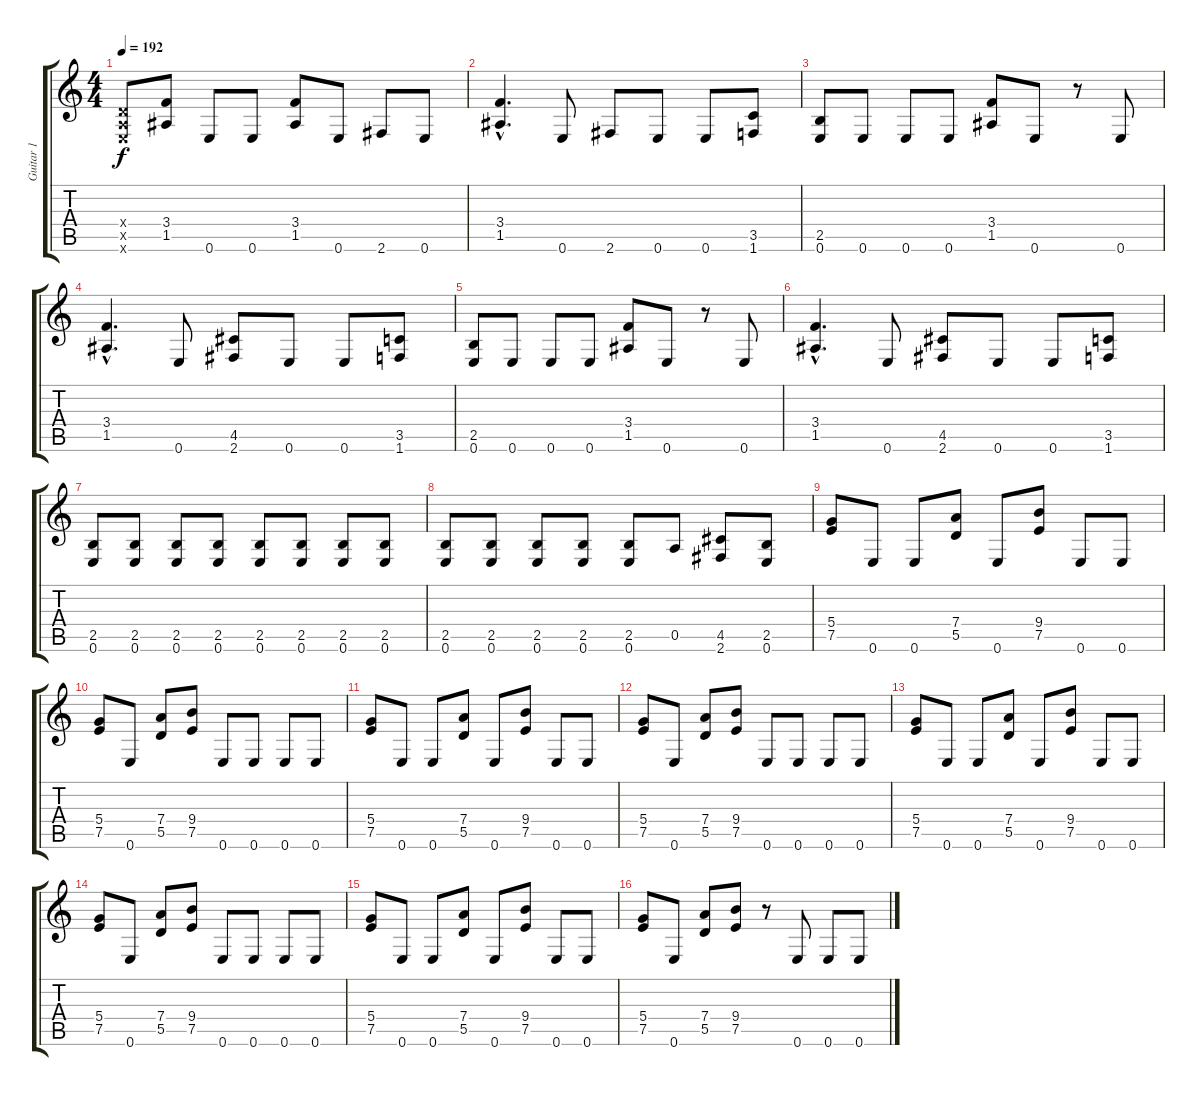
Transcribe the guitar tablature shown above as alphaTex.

\track ("Guitar 1" "Guitar 1") {instrument distortionguitar}
\staff {score tabs}
\tuning (E4 B3 G3 D3 A2 E2) {hide}
\ts (4 4)
\tempo 192
\clef g2
\ks c
(0.4{x} 0.5{x} 0.6{x}).8{dy f} (3.4 1.5).8 0.6.8 0.6.8 (3.4 1.5).8 0.6.8 2.6.8 0.6.8 |
(3.4{hac} 1.5{hac}).4{d} 0.6.8 2.6.8 0.6.8 0.6.8 (3.5 1.6).8 |
(2.5 0.6).8 0.6.8 0.6.8 0.6.8 (3.4 1.5).8 0.6.8 r.8 0.6.8 |
(3.4{hac} 1.5{hac}).4{d} 0.6.8 (4.5 2.6).8 0.6.8 0.6.8 (3.5 1.6).8 |
(2.5 0.6).8 0.6.8 0.6.8 0.6.8 (3.4 1.5).8 0.6.8 r.8 0.6.8 |
(3.4{hac} 1.5{hac}).4{d} 0.6.8 (4.5 2.6).8 0.6.8 0.6.8 (3.5 1.6).8 |
(2.5 0.6).8 (2.5 0.6).8 (2.5 0.6).8 (2.5 0.6).8 (2.5 0.6).8 (2.5 0.6).8 (2.5 0.6).8 (2.5 0.6).8 |
(2.5 0.6).8 (2.5 0.6).8 (2.5 0.6).8 (2.5 0.6).8 (2.5 0.6).8 0.5.8 (4.5 2.6).8 (2.5 0.6).8 |
(5.4 7.5).8 0.6.8 0.6.8 (7.4 5.5).8 0.6.8 (9.4 7.5).8 0.6.8 0.6.8 |
(5.4 7.5).8 0.6.8 (7.4 5.5).8 (9.4 7.5).8 0.6.8 0.6.8 0.6.8 0.6.8 |
(5.4 7.5).8 0.6.8 0.6.8 (7.4 5.5).8 0.6.8 (9.4 7.5).8 0.6.8 0.6.8 |
(5.4 7.5).8 0.6.8 (7.4 5.5).8 (9.4 7.5).8 0.6.8 0.6.8 0.6.8 0.6.8 |
(5.4 7.5).8 0.6.8 0.6.8 (7.4 5.5).8 0.6.8 (9.4 7.5).8 0.6.8 0.6.8 |
(5.4 7.5).8 0.6.8 (7.4 5.5).8 (9.4 7.5).8 0.6.8 0.6.8 0.6.8 0.6.8 |
(5.4 7.5).8 0.6.8 0.6.8 (7.4 5.5).8 0.6.8 (9.4 7.5).8 0.6.8 0.6.8 |
(5.4 7.5).8 0.6.8 (7.4 5.5).8 (9.4 7.5).8 r.8 0.6.8 0.6.8 0.6.8
